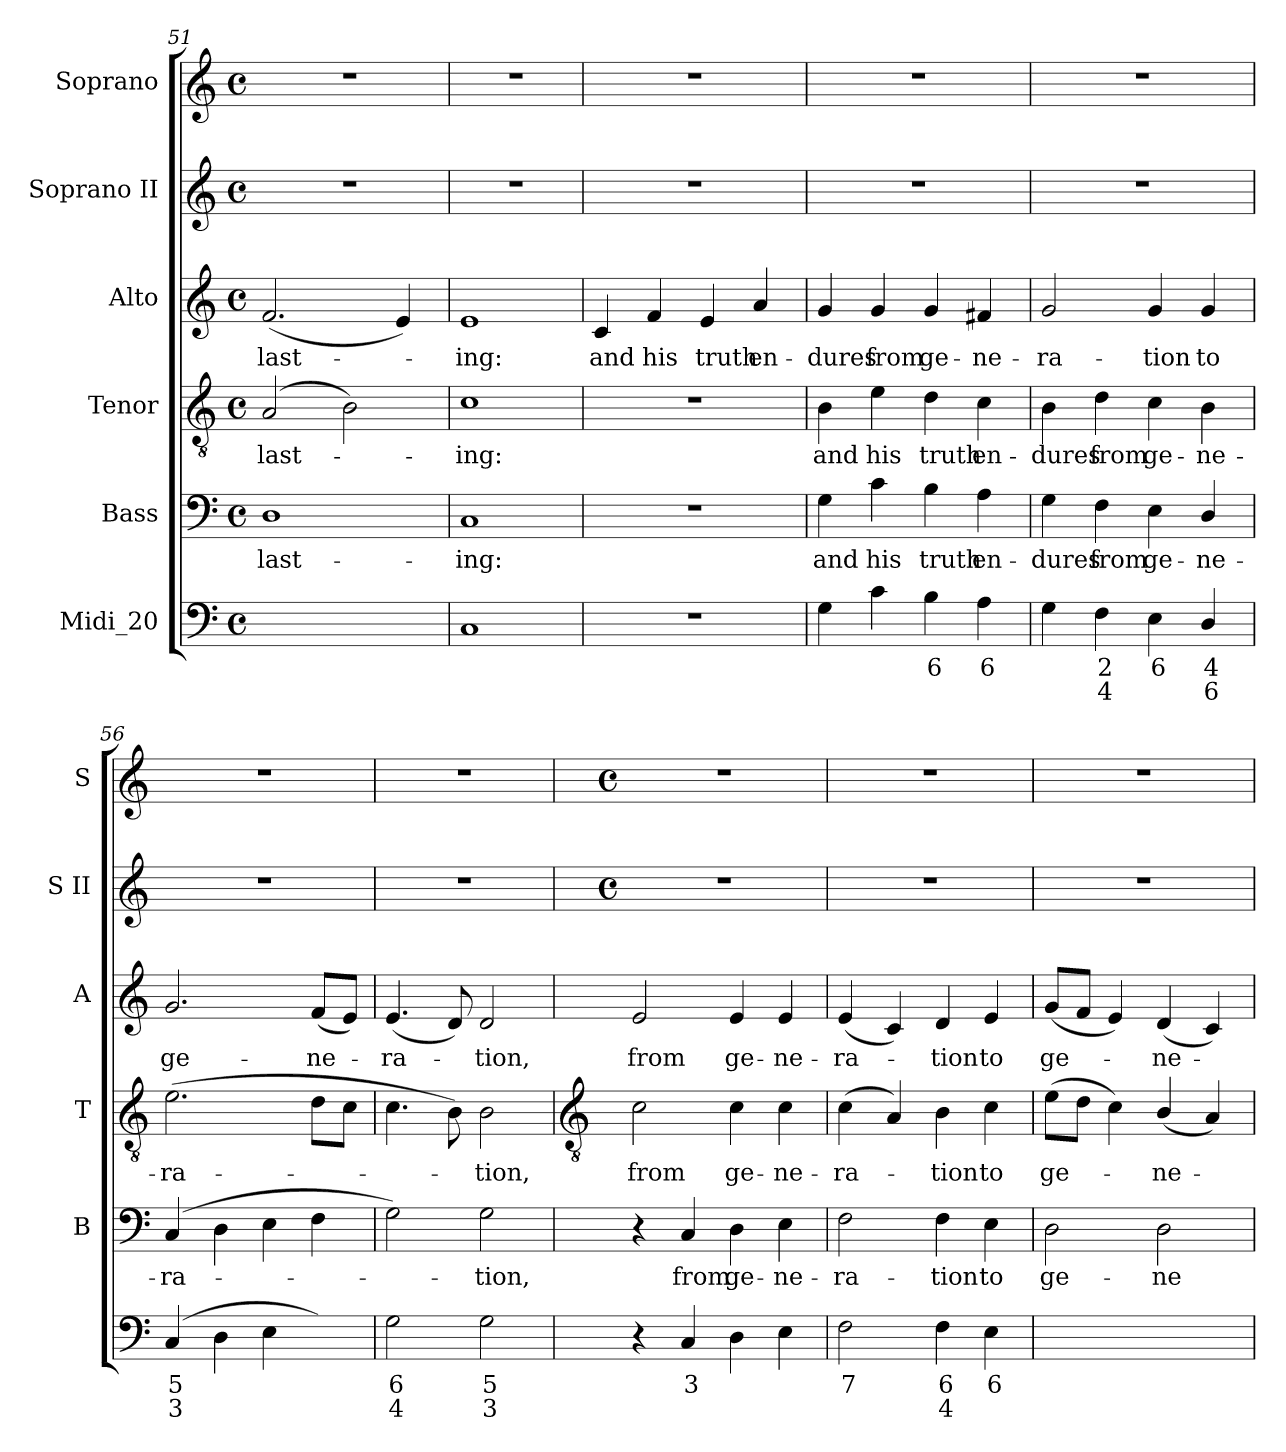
**kern	**text	**text	**kern	**text	**kern	**text	**kern	**text	**kern	**kern
*part6	*part6	*part6	*part5	*part5	*part4	*part4	*part3	*part3	*part2	*part1
*staff6	*staff6	*staff6	*staff5	*staff5	*staff4	*staff4	*staff3	*staff3	*staff2	*staff1
*I"Midi_20	*	*	*I"Bass	*	*I"Tenor	*	*I"Alto	*	*I"Soprano II	*I"Soprano
*	*	*	*I'B	*	*I'T	*	*I'A	*	*I'S II	*I'S
!!LO:LB:g=z
*clefF4	*	*	*clefF4	*	*clefGv2	*	*clefG2	*	*clefG2	*clefG2
*k[]	*	*	*k[]	*	*k[]	*	*k[]	*	*k[]	*k[]
*C:	*	*	*C:	*	*C:	*	*C:	*	*C:	*C:
*M4/4	*	*	*M4/4	*	*M4/4	*	*M4/4	*	*M4/4	*M4/4
*met(c)	*	*	*met(c)	*	*met(c)	*	*met(c)	*	*met(c)	*met(c)
=51	=51	=51	=51	=51	=51	=51	=51	=51	=51	=51
!	!LO:LY:b	!	!	!LO:LY:b	!	!LO:LY:b	!	!LO:LY:b	!	!
[2D/yy	7	.	1D	-last-	(<2A	-last-	(<2.f	-last-	1r	1r
!	!LO:LY:b	!	!	!	!	!	!	!	!	!
2D/yy]	6	.	.	.	2B)	.	.	.	.	.
.	.	.	.	.	.	.	4e)	.	.	.
=52	=52	=52	=52	=52	=52	=52	=52	=52	=52	=52
!	!	!	!	!LO:LY:b	!	!LO:LY:b	!	!LO:LY:b	!	!
1C	.	.	1C	-ing:	1c	ing:	1e	ing:	1r	1r
=53	=53	=53	=53	=53	=53	=53	=53	=53	=53	=53
!	!	!	!	!	!	!	!	!LO:LY:b	!	!
1r	.	.	1r	.	1r	.	4c	and	1r	1r
!	!	!	!	!	!	!	!	!LO:LY:b	!	!
.	.	.	.	.	.	.	4f	his	.	.
!	!	!	!	!	!	!	!	!LO:LY:b	!	!
.	.	.	.	.	.	.	4e	truth	.	.
!	!	!	!	!	!	!	!	!LO:LY:b	!	!
.	.	.	.	.	.	.	4a	en-	.	.
=54	=54	=54	=54	=54	=54	=54	=54	=54	=54	=54
!	!	!	!	!LO:LY:b	!	!LO:LY:b	!	!LO:LY:b	!	!
4G	.	.	4G	and	4B	and	4g	-dures	1r	1r
!	!	!	!	!LO:LY:b	!	!LO:LY:b	!	!LO:LY:b	!	!
4c	.	.	4c	his	4e	his	4g	from	.	.
!	!LO:LY:b	!	!	!LO:LY:b	!	!LO:LY:b	!	!LO:LY:b	!	!
4B	6	.	4B	truth	4d	truth	4g	ge-	.	.
!	!LO:LY:b	!	!	!LO:LY:b	!	!LO:LY:b	!	!LO:LY:b	!	!
4A	6	.	4A	en-	4c	en-	4f#X	-ne-	.	.
=55	=55	=55	=55	=55	=55	=55	=55	=55	=55	=55
!	!	!	!	!LO:LY:b	!	!LO:LY:b	!	!LO:LY:b	!	!
4G	.	.	4G	-dures	4B	-dures	2g	-ra-	1r	1r
!	!LO:LY:b	!LO:LY:b	!	!LO:LY:b	!	!LO:LY:b	!	!	!	!
4F	2	4	4F	from	4d	from	.	.	.	.
!	!LO:LY:b	!	!	!LO:LY:b	!	!LO:LY:b	!	!LO:LY:b	!	!
4E	6	.	4E	ge-	4c	ge-	4g	-tion	.	.
!	!LO:LY:b	!LO:LY:b	!	!LO:LY:b	!	!LO:LY:b	!	!LO:LY:b	!	!
4D/	4	6	4D/	-ne-	4B	-ne-	4g	to	.	.
=56	=56	=56	=56	=56	=56	=56	=56	=56	=56	=56
!	!LO:LY:b	!LO:LY:b	!	!LO:LY:b	!	!LO:LY:b	!	!LO:LY:b	!	!
(>4C	5	3	(>4C	-ra-	(>2.e	-ra-	2.g	ge-	1r	1r
4D	.	.	4D	.	.	.	.	.	.	.
4E	.	.	4E	.	.	.	.	.	.	.
!	!LO:LY:b	!	!	!	!	!	!	!LO:LY:b	!	!
[8FLyy)	6	.	4F	.	8dL	.	(<8fL	-ne-	.	.
!	!LO:LY:b	!	!	!	!	!	!	!	!	!
8FJyy]	7	.	.	.	8cJ	.	8eJ)	.	.	.
=57	=57	=57	=57	=57	=57	=57	=57	=57	=57	=57
!	!LO:LY:b	!LO:LY:b	!	!	!	!	!	!LO:LY:b	!	!
2G	6	4	2G)	.	4.c	.	(<4.e	ra-	1r	1r
.	.	.	.	.	8B)	.	8d)	.	.	.
!	!LO:LY:b	!LO:LY:b	!	!LO:LY:b	!	!LO:LY:b	!	!LO:LY:b	!	!
2G	5	3	2G	tion,	2B	tion,	2d	tion,	.	.
!!LO:LB:g=z
=58	=58	=58	=58	=58	=58	=58	=58	=58	=58	=58
*	*	*	*	*	*clefGv2	*	*	*	*	*
*	*	*	*	*	*	*	*	*	*	*k[]
*	*	*	*	*	*	*	*	*	*	*C:
*	*	*	*	*	*	*	*	*	*M4/4	*M4/4
*	*	*	*	*	*	*	*	*	*met(c)	*met(c)
!	!	!	!	!	!	!LO:LY:b	!	!LO:LY:b	!	!
4r	.	.	4r	.	2c	from	2e	from	1r	1r
!	!LO:LY:b	!	!	!LO:LY:b	!	!	!	!	!	!
4C	3	.	4C	from	.	.	.	.	.	.
!	!	!	!	!LO:LY:b	!	!LO:LY:b	!	!LO:LY:b	!	!
4D	.	.	4D	ge-	4c	ge-	4e	ge-	.	.
!	!	!	!	!LO:LY:b	!	!LO:LY:b	!	!LO:LY:b	!	!
4E	.	.	4E	-ne-	4c	-ne-	4e	-ne-	.	.
=59	=59	=59	=59	=59	=59	=59	=59	=59	=59	=59
!	!LO:LY:b	!	!	!LO:LY:b	!	!LO:LY:b	!	!LO:LY:b	!	!
2F	7	.	2F	-ra-	(<4c	-ra-	(<4e	-ra-	1r	1r
.	.	.	.	.	4A)	.	4c)	.	.	.
!	!LO:LY:b	!LO:LY:b	!	!LO:LY:b	!	!LO:LY:b	!	!LO:LY:b	!	!
4F	6	4	4F	-tion	4B	tion	4d	tion	.	.
!	!LO:LY:b	!	!	!LO:LY:b	!	!LO:LY:b	!	!LO:LY:b	!	!
4E	6	.	4E	to	4c	to	4e	to	.	.
=60	=60	=60	=60	=60	=60	=60	=60	=60	=60	=60
!	!LO:LY:b	!LO:LY:b	!	!LO:LY:b	!	!LO:LY:b	!	!LO:LY:b	!	!
[4Dyy	3	8	2D	ge-	(>8eL	ge-	(<8gL	ge-	1r	1r
.	.	.	.	.	8dJ	.	8fJ	.	.	.
!	!LO:LY:b	!LO:LY:b	!	!	!	!	!	!	!	!
4Dyy]	9	7	.	.	4c)	.	4e)	.	.	.
!	!LO:LY:b	!LO:LY:b	!	!LO:LY:b	!	!LO:LY:b	!	!LO:LY:b	!	!
[4Dyy	8	6	2D	-ne-	(<4B/	ne-	(<4d	ne-	.	.
!	!LO:LY:b	!LO:LY:b	!	!	!	!	!	!	!	!
4Dyy]	7	5	.	.	4A)	.	4c)	.	.	.
=	=	=	=	=	=	=	=	=	=	=
*-	*-	*-	*-	*-	*-	*-	*-	*-	*-	*-
